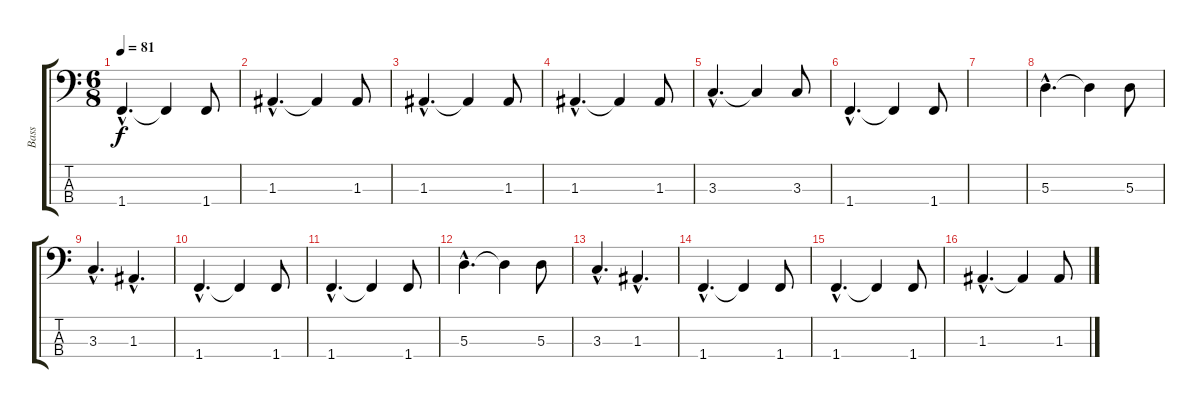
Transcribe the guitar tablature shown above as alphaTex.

\track ("Bass" "Bass") {instrument electricbasspick}
\staff {score tabs}
\tuning (G2 D2 A1 E1) {hide}
\ts (6 8)
\tempo 81
\clef f4
\ks c
1.4{hac}.4{d dy f} 1.4{t}.4 1.4.8 |
1.3{hac}.4{d} 1.3{t}.4 1.3.8 |
1.3{hac}.4{d} 1.3{t}.4 1.3.8 |
1.3{hac}.4{d} 1.3{t}.4 1.3.8 |
3.3{hac}.4{d} 3.3{t}.4 3.3.8 |
1.4{hac}.4{d} 1.4{t}.4 1.4.8 |
|
5.3{hac}.4{d} 5.3{t}.4 5.3.8 |
3.3{hac}.4{d} 1.3{hac}.4{d} |
1.4{hac}.4{d} 1.4{t}.4 1.4.8 |
1.4{hac}.4{d} 1.4{t}.4 1.4.8 |
5.3{hac}.4{d} 5.3{t}.4 5.3.8 |
3.3{hac}.4{d} 1.3{hac}.4{d} |
1.4{hac}.4{d} 1.4{t}.4 1.4.8 |
1.4{hac}.4{d} 1.4{t}.4 1.4.8 |
1.3{hac}.4{d} 1.3{t}.4 1.3.8
